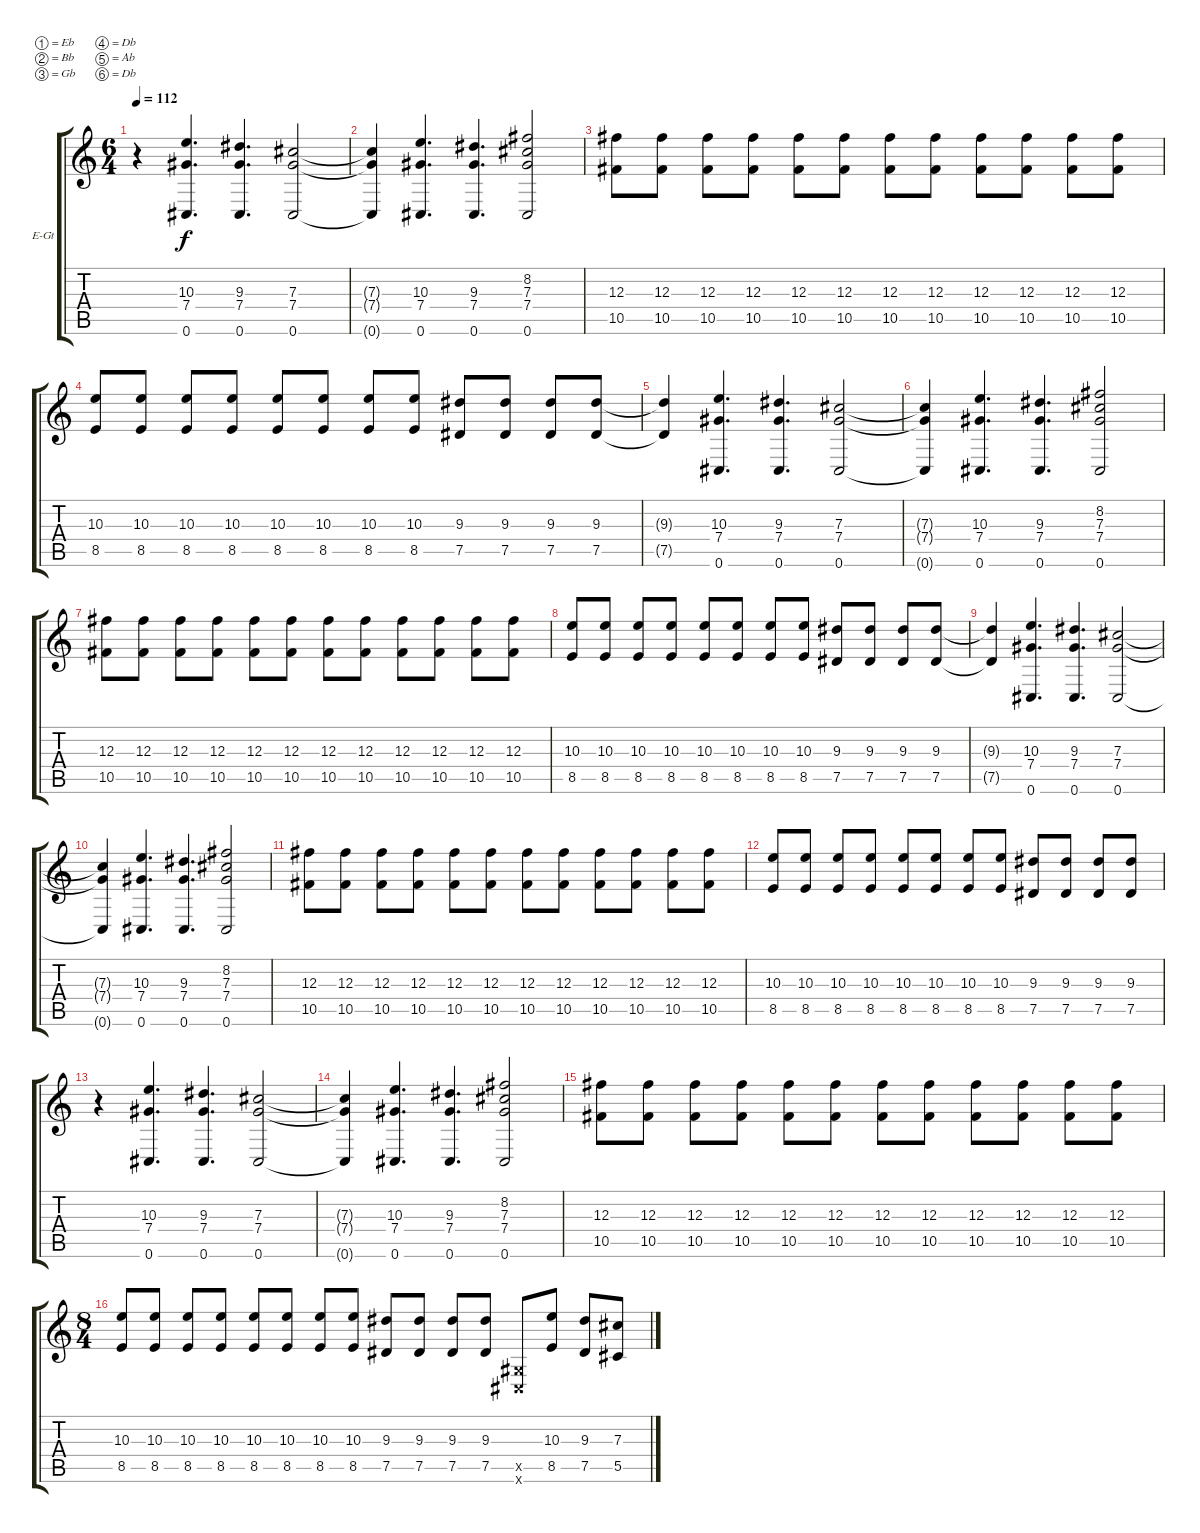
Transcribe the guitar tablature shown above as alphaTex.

\defaultSystemsLayout 4
\bracketExtendMode groupsimilarinstruments
\firstSystemTrackNameOrientation horizontal
\otherSystemsTrackNameOrientation horizontal
\track ("Electric Guitar" "E-Gt") {instrument distortionguitar}
\staff {score tabs}
\tuning (Eb4 Bb3 Gb3 Db3 Ab2 Db2)
\ts (6 4)
\tempo 112
\clef g2
\ks c
r.4{dy f} (7.4 10.3 0.6).4{d} (7.4 9.3 0.6).4{d} (7.3 7.4 0.6).2 |
(0.6{t} 7.4{t} 7.3{t}).4 (7.4 10.3 0.6).4{d} (7.4 9.3 0.6).4{d} (7.4 0.6 8.2 7.3).2 |
(10.5 12.3).8 (10.5 12.3).8 (10.5 12.3).8 (10.5 12.3).8 (10.5 12.3).8 (10.5 12.3).8 (10.5 12.3).8 (10.5 12.3).8 (10.5 12.3).8 (10.5 12.3).8 (10.5 12.3).8 (10.5 12.3).8 |
(8.5 10.3).8 (8.5 10.3).8 (8.5 10.3).8 (8.5 10.3).8 (8.5 10.3).8 (8.5 10.3).8 (8.5 10.3).8 (8.5 10.3).8 (7.5 9.3).8 (7.5 9.3).8 (7.5 9.3).8 (7.5 9.3).8 |
(7.5{t} 9.3{t}).4 (7.4 10.3 0.6).4{d} (7.4 9.3 0.6).4{d} (7.3 7.4 0.6).2 |
(0.6{t} 7.4{t} 7.3{t}).4 (7.4 10.3 0.6).4{d} (7.4 9.3 0.6).4{d} (7.4 0.6 8.2 7.3).2 |
(10.5 12.3).8 (10.5 12.3).8 (10.5 12.3).8 (10.5 12.3).8 (10.5 12.3).8 (10.5 12.3).8 (10.5 12.3).8 (10.5 12.3).8 (10.5 12.3).8 (10.5 12.3).8 (10.5 12.3).8 (10.5 12.3).8 |
(8.5 10.3).8 (8.5 10.3).8 (8.5 10.3).8 (8.5 10.3).8 (8.5 10.3).8 (8.5 10.3).8 (8.5 10.3).8 (8.5 10.3).8 (7.5 9.3).8 (7.5 9.3).8 (7.5 9.3).8 (7.5 9.3).8 |
(7.5{t} 9.3{t}).4 (7.4 10.3 0.6).4{d} (7.4 9.3 0.6).4{d} (7.3 7.4 0.6).2 |
(0.6{t} 7.4{t} 7.3{t}).4 (7.4 10.3 0.6).4{d} (7.4 9.3 0.6).4{d} (7.4 0.6 8.2 7.3).2 |
(10.5 12.3).8 (10.5 12.3).8 (10.5 12.3).8 (10.5 12.3).8 (10.5 12.3).8 (10.5 12.3).8 (10.5 12.3).8 (10.5 12.3).8 (10.5 12.3).8 (10.5 12.3).8 (10.5 12.3).8 (10.5 12.3).8 |
(8.5 10.3).8 (8.5 10.3).8 (8.5 10.3).8 (8.5 10.3).8 (8.5 10.3).8 (8.5 10.3).8 (8.5 10.3).8 (8.5 10.3).8 (7.5 9.3).8 (7.5 9.3).8 (7.5 9.3).8 (7.5 9.3).8 |
r.4 (7.4 10.3 0.6).4{d} (7.4 9.3 0.6).4{d} (7.3 7.4 0.6).2 |
(0.6{t} 7.4{t} 7.3{t}).4 (7.4 10.3 0.6).4{d} (7.4 9.3 0.6).4{d} (7.4 0.6 8.2 7.3).2 |
(10.5 12.3).8 (10.5 12.3).8 (10.5 12.3).8 (10.5 12.3).8 (10.5 12.3).8 (10.5 12.3).8 (10.5 12.3).8 (10.5 12.3).8 (10.5 12.3).8 (10.5 12.3).8 (10.5 12.3).8 (10.5 12.3).8 |
\ts (8 4)
(8.5 10.3).8 (8.5 10.3).8 (8.5 10.3).8 (8.5 10.3).8 (8.5 10.3).8 (8.5 10.3).8 (8.5 10.3).8 (8.5 10.3).8 (7.5 9.3).8 (7.5 9.3).8 (7.5 9.3).8 (7.5 9.3).8 (0.6{x} 0.5{x}).8 (8.5 10.3).8 (7.5 9.3).8 (5.5 7.3).8
